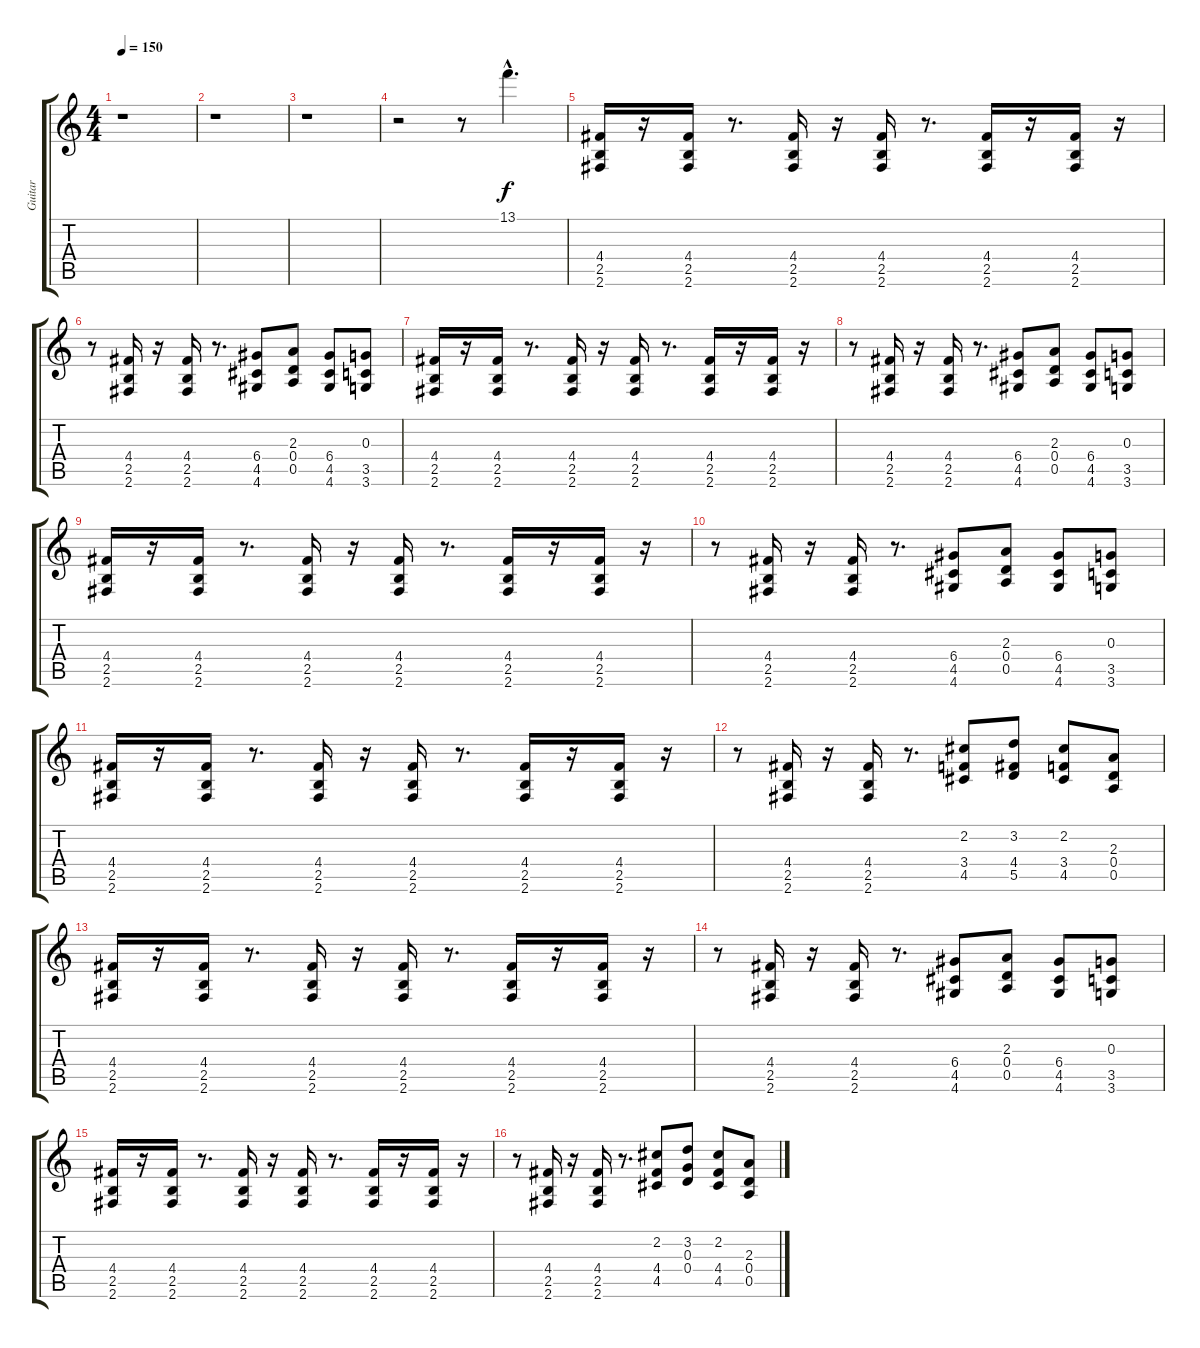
\track ("Guitar" "Guitar") {instrument distortionguitar}
\staff {score tabs}
\tuning (E4 B3 G3 D3 A2 E2) {hide}
\ts (4 4)
\tempo 150
\clef g2
\ks c
r.1{dy f instrument distortionguitar} |
r.1 |
r.1 |
r.2 r.8 13.1{hac}.4{d} |
(4.4 2.5 2.6).16 r.16 (4.4 2.5 2.6).16 r.8{d} (4.4 2.5 2.6).16 r.16 (4.4 2.5 2.6).16 r.8{d} (4.4 2.5 2.6).16 r.16 (4.4 2.5 2.6).16 r.16 |
r.8 (4.4 2.5 2.6).16 r.16 (4.4 2.5 2.6).16 r.8{d} (6.4 4.5 4.6).8 (2.3 0.4 0.5).8 (6.4 4.5 4.6).8 (0.3 3.5 3.6).8 |
(4.4 2.5 2.6).16 r.16 (4.4 2.5 2.6).16 r.8{d} (4.4 2.5 2.6).16 r.16 (4.4 2.5 2.6).16 r.8{d} (4.4 2.5 2.6).16 r.16 (4.4 2.5 2.6).16 r.16 |
r.8 (4.4 2.5 2.6).16 r.16 (4.4 2.5 2.6).16 r.8{d} (6.4 4.5 4.6).8 (2.3 0.4 0.5).8 (6.4 4.5 4.6).8 (0.3 3.5 3.6).8 |
(4.4 2.5 2.6).16 r.16 (4.4 2.5 2.6).16 r.8{d} (4.4 2.5 2.6).16 r.16 (4.4 2.5 2.6).16 r.8{d} (4.4 2.5 2.6).16 r.16 (4.4 2.5 2.6).16 r.16 |
r.8 (4.4 2.5 2.6).16 r.16 (4.4 2.5 2.6).16 r.8{d} (6.4 4.5 4.6).8 (2.3 0.4 0.5).8 (6.4 4.5 4.6).8 (0.3 3.5 3.6).8 |
(4.4 2.5 2.6).16 r.16 (4.4 2.5 2.6).16 r.8{d} (4.4 2.5 2.6).16 r.16 (4.4 2.5 2.6).16 r.8{d} (4.4 2.5 2.6).16 r.16 (4.4 2.5 2.6).16 r.16 |
r.8 (4.4 2.5 2.6).16 r.16 (4.4 2.5 2.6).16 r.8{d} (2.2 3.4 4.5).8 (3.2 4.4 5.5).8 (2.2 3.4 4.5).8 (2.3 0.4 0.5).8 |
(4.4 2.5 2.6).16 r.16 (4.4 2.5 2.6).16 r.8{d} (4.4 2.5 2.6).16 r.16 (4.4 2.5 2.6).16 r.8{d} (4.4 2.5 2.6).16 r.16 (4.4 2.5 2.6).16 r.16 |
r.8 (4.4 2.5 2.6).16 r.16 (4.4 2.5 2.6).16 r.8{d} (6.4 4.5 4.6).8 (2.3 0.4 0.5).8 (6.4 4.5 4.6).8 (0.3 3.5 3.6).8 |
(4.4 2.5 2.6).16 r.16 (4.4 2.5 2.6).16 r.8{d} (4.4 2.5 2.6).16 r.16 (4.4 2.5 2.6).16 r.8{d} (4.4 2.5 2.6).16 r.16 (4.4 2.5 2.6).16 r.16 |
r.8 (4.4 2.5 2.6).16 r.16 (4.4 2.5 2.6).16 r.8{d} (2.2 4.4 4.5).8 (3.2 0.3 0.4).8 (2.2 4.4 4.5).8 (2.3 0.4 0.5).8
